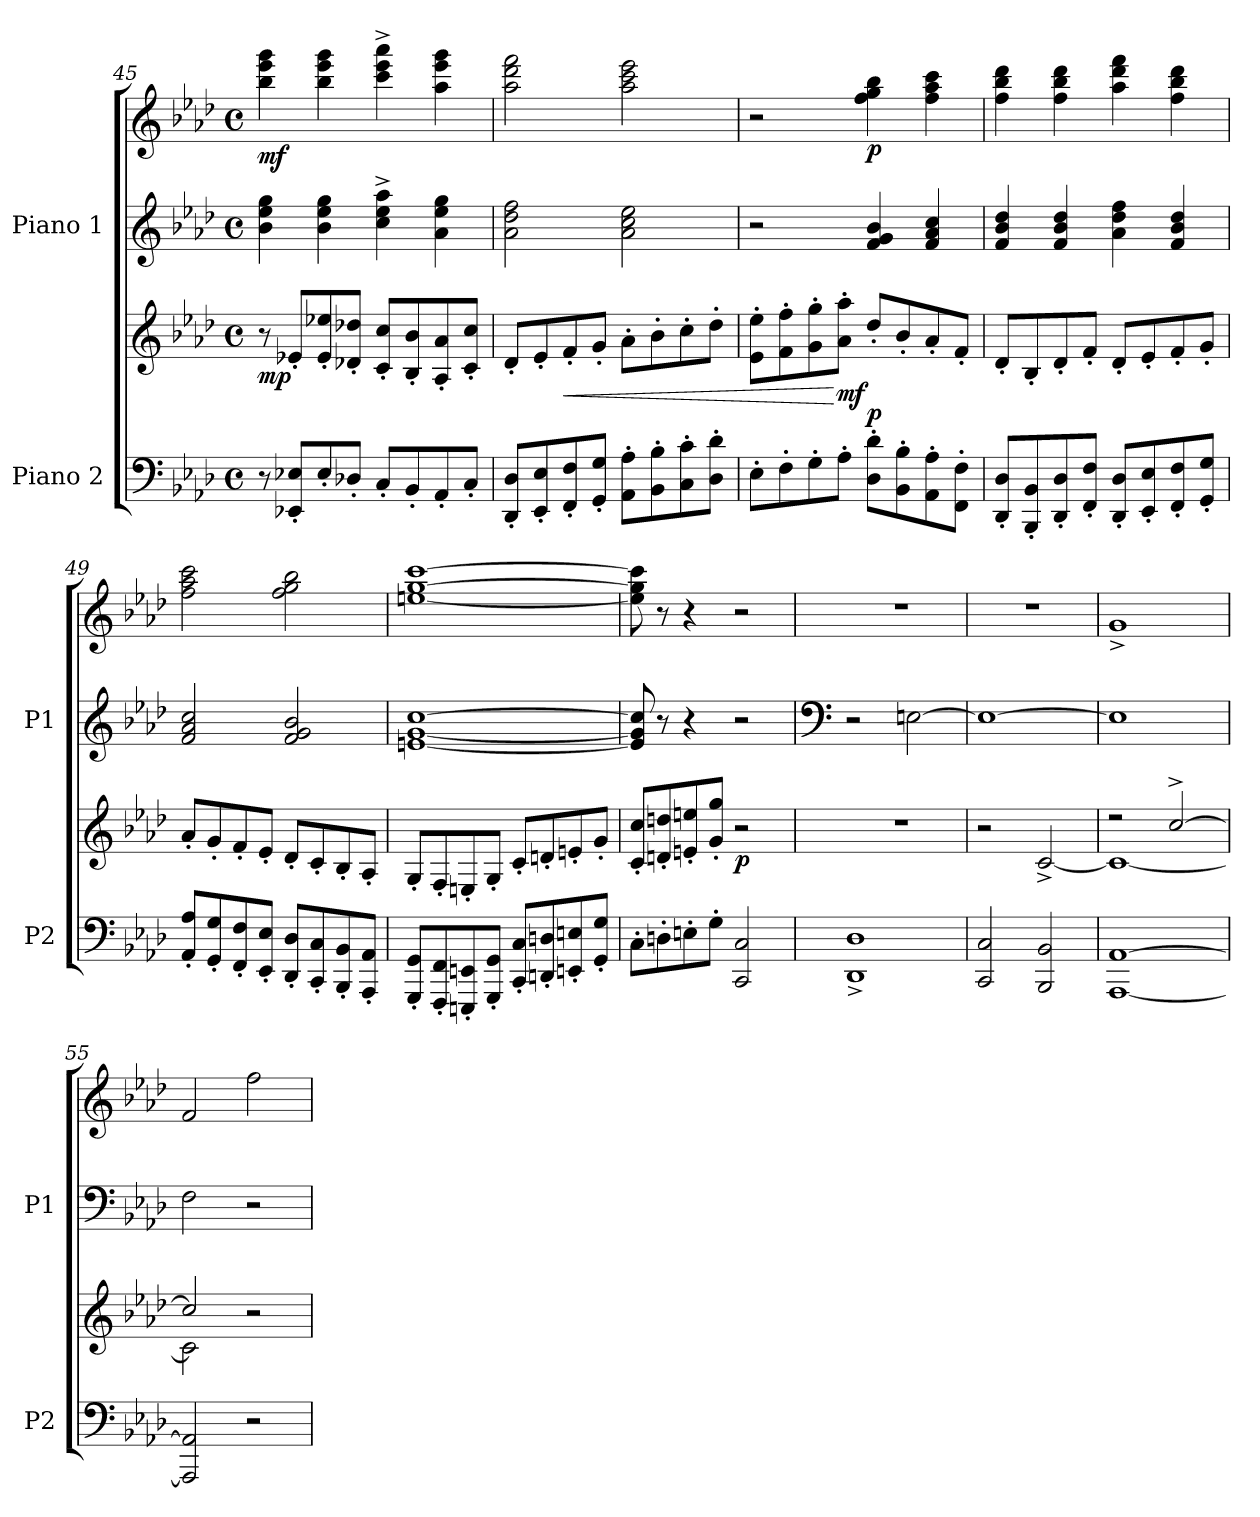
**kern	**kern	**dynam	**kern	**kern	**dynam
*part2	*part2	*part2	*part1	*part1	*part1
*staff4	*staff3	*staff3/4	*staff2	*staff1	*staff1/2
*I"Piano 2	*	*	*I"Piano 1	*	*
*I'P2	*	*	*I'P1	*	*
!!LO:LB:g=z
*clefF4	*clefG2	*	*clefG2	*clefG2	*
*k[b-e-a-d-]	*k[b-e-a-d-]	*	*k[b-e-a-d-]	*k[b-e-a-d-]	*
*M4/4	*M4/4	*	*M4/4	*M4/4	*
*met(c)	*met(c)	*	*met(c)	*met(c)	*
=45	=45	=45	=45	=45	=45
!	!	!LO:DY:b	!	!	!LO:DY:b
8r	8r	mp	4b-\ 4ee-\ 4gg\	4bb-\ 4eee-\ 4ggg\	mf
8EE-X/' 8E-X/'L	8e-X'/L	.	.	.	.
8E-'/	8e-/' 8ee-X/'	.	4b-\ 4ee-\ 4gg\	4bb-\ 4eee-\ 4ggg\	.
8D-X'/J	8d-X/' 8dd-X/'J	.	.	.	.
8C'/L	8c/' 8cc/'L	.	4cc\^ 4ee-\^ 4aa-\^	4ccc\^ 4eee-\^ 4aaa-\^	.
8BB-'/	8B-/' 8b-/'	.	.	.	.
8AA-'/	8A-/' 8a-/'	.	4a-\ 4ee-\ 4gg\	4aa-\ 4eee-\ 4ggg\	.
8C'/J	8c/' 8cc/'J	.	.	.	.
=46	=46	=46	=46	=46	=46
8DD-/' 8D-/'L	8d-'/L	.	2a-\ 2dd-\ 2ff\	2aa-\ 2ddd-\ 2fff\	.
8EE-/' 8E-/'	8e-'/	.	.	.	.
!	!	!LO:HP:b	!	!	!
8FF/' 8F/'	8f'/	<	.	.	.
8GG/' 8G/'J	8g'/J	.	.	.	.
8AA-\' 8A-\'L	8a-'\L	.	2a-\ 2cc\ 2ee-\	2aa-\ 2ccc\ 2eee-\	.
8BB-\' 8B-\'	8b-'\	.	.	.	.
8C\' 8c\'	8cc'\	.	.	.	.
8D-\' 8d-\'J	8dd-'\J	.	.	.	.
=47	=47	=47	=47	=47	=47
8E-'\L	8e-\' 8ee-\'L	.	2r	2r	.
8F'\	8f\' 8ff\'	.	.	.	.
8G'\	8g\' 8gg\'	.	.	.	.
!	!	!LO:DY:n=1:b	!	!	!
8A-'\J	8a-\' 8aa-\'J	[ mf	.	.	.
!	!	!LO:DY:n=2:b	!	!	!LO:DY:b
8D-\' 8d-\'L	8dd-'/L	p	4f/ 4g/ 4b-/	4ff\ 4gg\ 4bb-\	p
8BB-\' 8B-\'	8b-'/	.	.	.	.
8AA-\' 8A-\'	8a-'/	.	4f/ 4a-/ 4cc/	4ff\ 4aa-\ 4ccc\	.
8FF\' 8F\'J	8f'/J	.	.	.	.
!!LO:LB:g=z
=48	=48	=48	=48	=48	=48
8DD-/' 8D-/'L	8d-'/L	.	4f/ 4b-/ 4dd-/	4ff\ 4bb-\ 4ddd-\	.
8BBB-/' 8BB-/'	8B-'/	.	.	.	.
8DD-/' 8D-/'	8d-'/	.	4f/ 4b-/ 4dd-/	4ff\ 4bb-\ 4ddd-\	.
8FF/' 8F/'J	8f'/J	.	.	.	.
8DD-/' 8D-/'L	8d-'/L	.	4a-\ 4dd-\ 4ff\	4aa-\ 4ddd-\ 4fff\	.
8EE-/' 8E-/'	8e-'/	.	.	.	.
8FF/' 8F/'	8f'/	.	4f/ 4b-/ 4dd-/	4ff\ 4bb-\ 4ddd-\	.
8GG/' 8G/'J	8g'/J	.	.	.	.
=49	=49	=49	=49	=49	=49
8AA-/' 8A-/'L	8a-'/L	.	2f/ 2a-/ 2cc/	2ff\ 2aa-\ 2ccc\	.
8GG/' 8G/'	8g'/	.	.	.	.
8FF/' 8F/'	8f'/	.	.	.	.
8EE-/' 8E-/'J	8e-'/J	.	.	.	.
8DD-/' 8D-/'L	8d-'/L	.	2f/ 2g/ 2b-/	2ff\ 2gg\ 2bb-\	.
8CC/' 8C/'	8c'/	.	.	.	.
8BBB-/' 8BB-/'	8B-'/	.	.	.	.
8AAA-/' 8AA-/'J	8A-'/J	.	.	.	.
=50	=50	=50	=50	=50	=50
8GGG/' 8GG/'L	8G'/L	.	[1en [1g [1cc	[1een [1gg [1ccc	.
8FFF/' 8FF/'	8F'/	.	.	.	.
8EEEn/' 8EEn/'	8En'/	.	.	.	.
8GGG/' 8GG/'J	8G'/J	.	.	.	.
8CC/' 8C/'L	8c'/L	.	.	.	.
8DDn/' 8Dn/'	8dn'/	.	.	.	.
8EEn/' 8En/'	8en'/	.	.	.	.
8GG/' 8G/'J	8g'/J	.	.	.	.
!!LO:PB:g=z
=51	=51	=51	=51	=51	=51
*	*	*	*	*MM80	*
8C'\L	8c/' 8cc/'L	.	8e/] 8g/] 8cc/]	8ee\] 8gg\] 8ccc\]	.
8Dn'\	8dn/' 8ddn/'	.	8r	8r	.
8En'\	8en/' 8een/'	.	4r	4r	.
8G'\J	8g/' 8gg/'J	.	.	.	.
!	!	!LO:DY:b	!	!	!
2CC/ 2C/	2r	p	2r	2r	.
=52	=52	=52	=52	=52	=52
*	*	*	*clefF4	*	*
*	*	*	*	*MM92	*
1DD-^ 1D-^	1r	.	2r	1r	.
.	.	.	[2En\	.	.
=53	=53	=53	=53	=53	=53
2CC/ 2C/	2r	.	1E_	1r	.
2BBB-/ 2BB-/	[2c^/	.	.	.	.
=54	=54	=54	=54	=54	=54
*	*^	*	*	*	*
[1AAA- [1AA-	2r	1c_	.	1E]	1g^	.
.	[2cc^/	.	.	.	.	.
=55	=55	=55	=55	=55	=55	=55
2AAA-/] 2AA-/]	2cc/]	2c\]	.	2F\	2f/	.
2r	2r	2ryy	.	2r	2ff\	.
*	*v	*v	*	*	*	*
=	=	=	=	=	=
*-	*-	*-	*-	*-	*-
